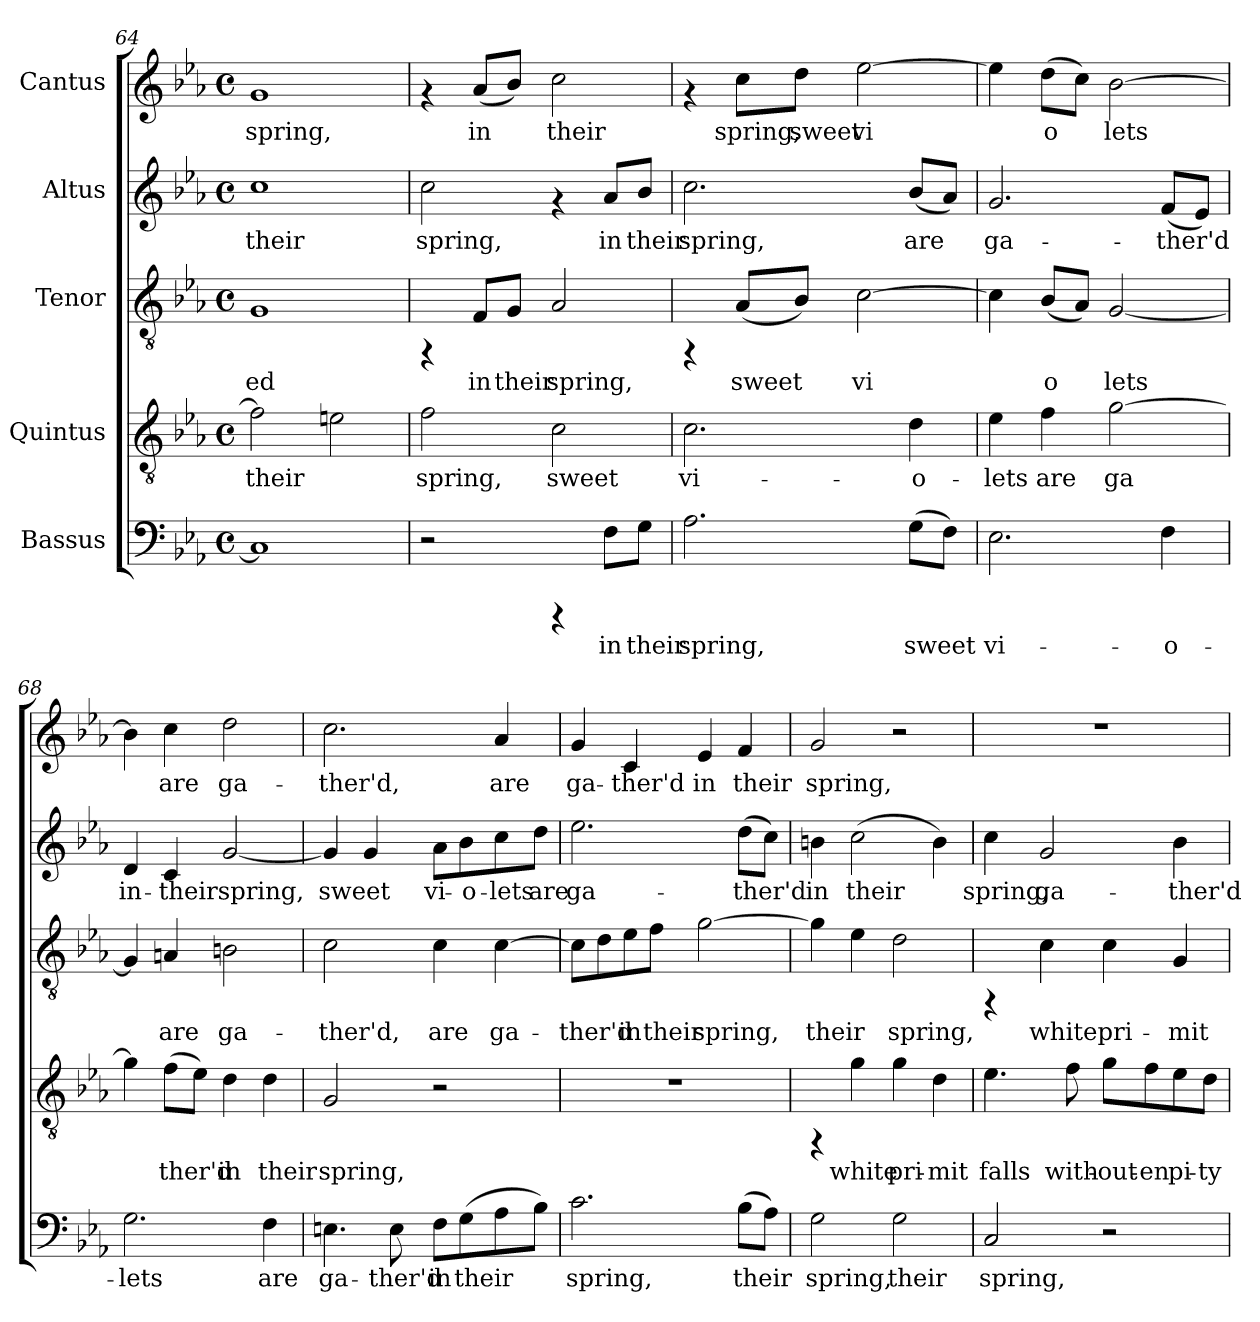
**kern	**text	**kern	**text	**kern	**text	**kern	**text	**kern	**text
*part5	*part5	*part4	*part4	*part3	*part3	*part2	*part2	*part1	*part1
*staff5	*staff5	*staff4	*staff4	*staff3	*staff3	*staff2	*staff2	*staff1	*staff1
*I"Bassus	*	*I"Quintus	*	*I"Tenor	*	*I"Altus	*	*I"Cantus	*
*clefF4	*	*clefGv2	*	*clefGv2	*	*clefG2	*	*clefG2	*
*k[b-e-a-]	*	*k[b-e-a-]	*	*k[b-e-a-]	*	*k[b-e-a-]	*	*k[b-e-a-]	*
*E-:	*	*E-:	*	*E-:	*	*E-:	*	*E-:	*
*M4/4	*	*M4/4	*	*M4/4	*	*M4/4	*	*M4/4	*
*met(c)	*	*met(c)	*	*met(c)	*	*met(c)	*	*met(c)	*
=64	=64	=64	=64	=64	=64	=64	=64	=64	=64
!	!LO:LY:b:cj	!	!LO:LY:b:cj	!	!LO:LY:b:cj	!	!LO:LY:b:cj	!	!LO:LY:b:cj
1C]	.	2f\]	their	1G	-ed	1cc	their	1g	spring,
!	!	!	!LO:LY:b:cj	!	!	!	!	!	!
.	.	2en\	.	.	.	.	.	.	.
=65	=65	=65	=65	=65	=65	=65	=65	=65	=65
!	!	!	!LO:LY:b:cj	!	!	!	!LO:LY:b:cj	!	!
2r	.	2f\	spring,	4rFF	.	2cc\	spring,	4rf	.
!	!	!	!	!	!LO:LY:b:cj	!	!	!	!LO:LY:b:cj
.	.	.	.	8F/L	in	.	.	(<8a-/L	in
!	!	!	!	!	!LO:LY:b:cj	!	!	!	!LO:LY:b:cj
.	.	.	.	8G/J	their	.	.	8b-/J)	.
!	!	!	!LO:LY:b:cj	!	!LO:LY:b:cj	!	!	!	!LO:LY:b:cj
4rCCC	.	2c\	sweet	2A-/	spring,	4rf	.	2cc\	their
!	!LO:LY:b:cj	!	!	!	!	!	!LO:LY:b:cj	!	!
8F\L	in	.	.	.	.	8a-/L	in	.	.
!	!LO:LY:b:cj	!	!	!	!	!	!LO:LY:b:cj	!	!
8G\J	their	.	.	.	.	8b-/J	their	.	.
!!LO:LB:g=z
=66	=66	=66	=66	=66	=66	=66	=66	=66	=66
!	!LO:LY:b:cj	!	!LO:LY:b:cj	!	!	!	!LO:LY:b:cj	!	!
2.A-\	spring,	2.c\	vi-	4rFF	.	2.cc\	spring,	4rf	.
!	!	!	!	!	!LO:LY:b:cj	!	!	!	!LO:LY:b:cj
.	.	.	.	(<8A-/L	sweet	.	.	8cc\L	spring,
!	!	!	!	!	!LO:LY:b:cj	!	!	!	!LO:LY:b:cj
.	.	.	.	8B-/J)	.	.	.	8dd\J	sweet
!	!	!	!	!	!LO:LY:b:cj	!	!	!	!LO:LY:b:cj
.	.	.	.	[>2c\	vi-	.	.	[>2ee-\	vi-
!	!LO:LY:b:cj	!	!LO:LY:b:cj	!	!	!	!LO:LY:b:cj	!	!
(>8G\L	sweet	4d\	-o-	.	.	(<8b-/L	are	.	.
!	!LO:LY:b:cj	!	!	!	!	!	!LO:LY:b:cj	!	!
8F\J)	.	.	.	.	.	8a-/J)	.	.	.
=67	=67	=67	=67	=67	=67	=67	=67	=67	=67
!	!LO:LY:b:cj	!	!LO:LY:b:cj	!	!LO:LY:b:cj	!	!LO:LY:b:cj	!	!LO:LY:b:cj
2.E-\	vi-	4e-\	-lets	4c\]	--	2.g/	ga-	4ee-\]	--
!	!	!	!LO:LY:b:cj	!	!LO:LY:b:cj	!	!	!	!LO:LY:b:cj
.	.	4f\	are	(<8B-/L	-o-	.	.	(>8dd\L	-o-
!	!	!	!	!	!LO:LY:b:cj	!	!	!	!LO:LY:b:cj
.	.	.	.	8A-/J)	--	.	.	8cc\J)	--
!	!	!	!LO:LY:b:cj	!	!LO:LY:b:cj	!	!	!	!LO:LY:b:cj
.	.	[>2g\	ga-	[<2G/	-lets	.	.	[>2b-\	-lets
!	!LO:LY:b:cj	!	!	!	!	!	!LO:LY:b:cj	!	!
4F\	-o-	.	.	.	.	(<8f/L	-ther'd	.	.
!	!	!	!	!	!	!	!LO:LY:b:cj	!	!
.	.	.	.	.	.	8e-/J)	.	.	.
=68	=68	=68	=68	=68	=68	=68	=68	=68	=68
!	!LO:LY:b:cj	!	!LO:LY:b:cj	!	!LO:LY:b:cj	!	!LO:LY:b:cj	!	!LO:LY:b:cj
2.G\	-lets	4g\]	--	4G/]	.	4d/	in-	4b-\]	.
!	!	!	!LO:LY:b:cj	!	!LO:LY:b:cj	!	!LO:LY:b:cj	!	!LO:LY:b:cj
.	.	(>8f\L	-ther'd	4An/	are	4c/	-their	4cc\	are
!	!	!	!LO:LY:b:cj	!	!	!	!	!	!
.	.	8e-\J)	.	.	.	.	.	.	.
!	!	!	!LO:LY:b:cj	!	!LO:LY:b:cj	!	!LO:LY:b:cj	!	!LO:LY:b:cj
.	.	4d\	in	2Bn\	ga-	[<2g/	spring,	2dd\	ga-
!	!LO:LY:b:cj	!	!LO:LY:b:cj	!	!	!	!	!	!
4F\	are	4d\	their	.	.	.	.	.	.
=69	=69	=69	=69	=69	=69	=69	=69	=69	=69
!	!LO:LY:b:cj	!	!LO:LY:b:cj	!	!LO:LY:b:cj	!	!LO:LY:b:cj	!	!LO:LY:b:cj
4.En\	ga-	2G/	spring,	2c\	-ther'd,	4g/]	sweet	2.cc\	-ther'd,
!	!	!	!	!	!	!	!LO:LY:b:cj	!	!
.	.	.	.	.	.	4g/	.	.	.
!	!LO:LY:b:cj	!	!	!	!	!	!	!	!
8E\	-ther'd	.	.	.	.	.	.	.	.
!	!LO:LY:b:cj	!	!	!	!LO:LY:b:cj	!	!LO:LY:b:cj	!	!
8F\L	in	2r	.	4c\	are	8a-\L	vi-	.	.
!	!LO:LY:b:cj	!	!	!	!	!	!LO:LY:b:cj	!	!
(>8G\	their	.	.	.	.	8b-\	-o-	.	.
!	!LO:LY:b:cj	!	!	!	!LO:LY:b:cj	!	!LO:LY:b:cj	!	!LO:LY:b:cj
8A-\	.	.	.	[<4c\	ga-	8cc\	-lets	4a-/	are
!	!LO:LY:b:cj	!	!	!	!	!	!LO:LY:b:cj	!	!
8B-\J)	.	.	.	.	.	8dd\J	are	.	.
!!LO:PB:g=z
=70	=70	=70	=70	=70	=70	=70	=70	=70	=70
!	!LO:LY:b:cj	!	!	!	!LO:LY:b:cj	!	!LO:LY:b:cj	!	!LO:LY:b:cj
2.c\	spring,	1r	.	8c\L]	-ther'd	2.ee-\	ga-	4g/	ga-
!	!	!	!	!	!LO:LY:b:cj	!	!	!	!
.	.	.	.	8d\	.	.	.	.	.
!	!	!	!	!	!LO:LY:b:cj	!	!	!	!LO:LY:b:cj
.	.	.	.	8e-\	in	.	.	4c/	-ther'd
!	!	!	!	!	!LO:LY:b:cj	!	!	!	!
.	.	.	.	8f\J	their	.	.	.	.
!	!	!	!	!	!LO:LY:b:cj	!	!	!	!LO:LY:b:cj
.	.	.	.	[>2g\	spring,	.	.	4e-/	in
!	!LO:LY:b:cj	!	!	!	!	!	!LO:LY:b:cj	!	!LO:LY:b:cj
(>8B-\L	their	.	.	.	.	(>8dd\L	-ther'd	4f/	their
!	!LO:LY:b:cj	!	!	!	!	!	!LO:LY:b:cj	!	!
8A-\J)	.	.	.	.	.	8cc\J)	.	.	.
=71	=71	=71	=71	=71	=71	=71	=71	=71	=71
!	!LO:LY:b:cj	!	!	!	!LO:LY:b:cj	!	!LO:LY:b:cj	!	!LO:LY:b:cj
2G\	spring,	4rFF	.	4g\]	their	4bn\	in	2g/	spring,
!	!	!	!LO:LY:b:cj	!	!LO:LY:b:cj	!	!LO:LY:b:cj	!	!
.	.	4g\	white	4e-\	.	(>2cc\	their	.	.
!	!LO:LY:b:cj	!	!LO:LY:b:cj	!	!LO:LY:b:cj	!	!	!	!
2G\	their	4g\	pri-	2d\	spring,	.	.	2r	.
!	!	!	!LO:LY:b:cj	!	!	!	!LO:LY:b:cj	!	!
.	.	4d\	-mit	.	.	4b\)	.	.	.
=72	=72	=72	=72	=72	=72	=72	=72	=72	=72
!	!LO:LY:b:cj	!	!LO:LY:b:cj	!	!	!	!LO:LY:b:cj	!	!
2C/	spring,	4.e-\	falls	4rFF	.	4cc\	spring,	1r	.
!	!	!	!	!	!LO:LY:b:cj	!	!LO:LY:b:cj	!	!
.	.	.	.	4c\	white	2g/	ga-	.	.
!	!	!	!LO:LY:b:cj	!	!	!	!	!	!
.	.	8f\	with-	.	.	.	.	.	.
!	!	!	!LO:LY:b:cj	!	!LO:LY:b:cj	!	!	!	!
2r	.	8g\L	-out-	4c\	pri-	.	.	.	.
!	!	!	!LO:LY:b:cj	!	!	!	!	!	!
.	.	8f\	-en	.	.	.	.	.	.
!	!	!	!LO:LY:b:cj	!	!LO:LY:b:cj	!	!LO:LY:b:cj	!	!
.	.	8e-\	pi-	4G/	-mit	4b-\	-ther'd	.	.
!	!	!	!LO:LY:b:cj	!	!	!	!	!	!
.	.	8d\J	-ty-	.	.	.	.	.	.
=	=	=	=	=	=	=	=	=	=
*-	*-	*-	*-	*-	*-	*-	*-	*-	*-
